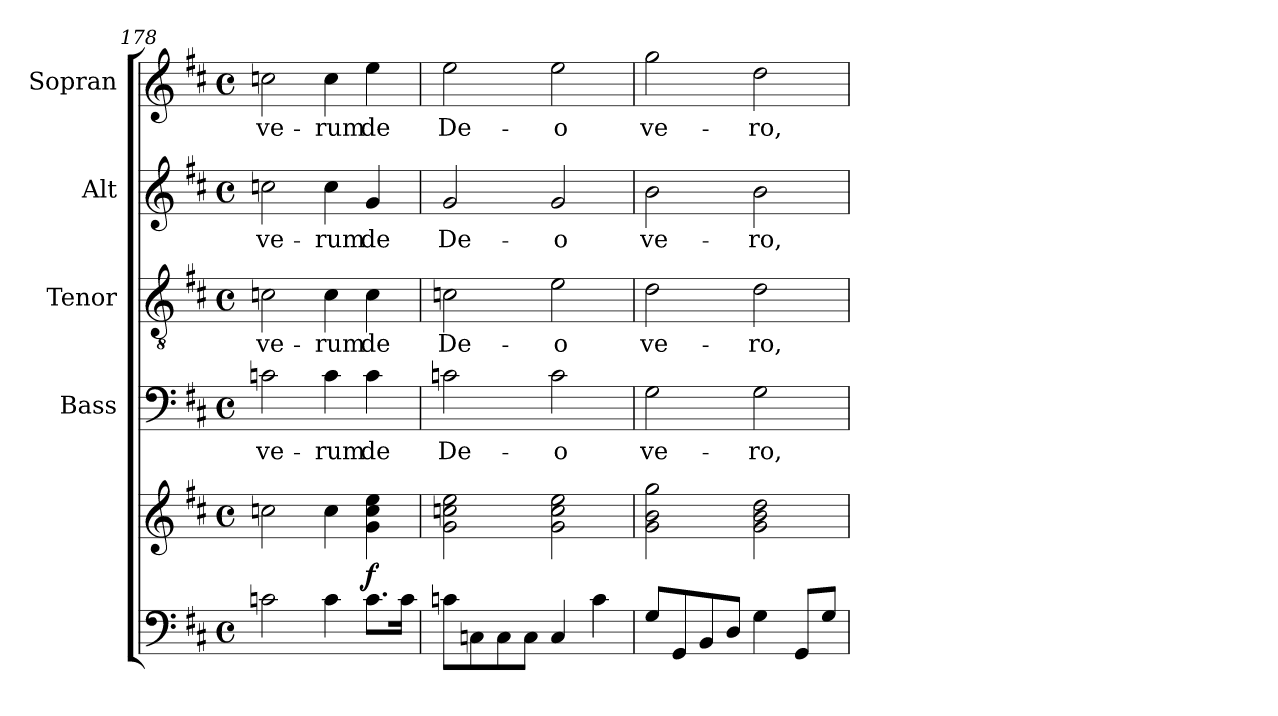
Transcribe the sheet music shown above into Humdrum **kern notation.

**kern	**kern	**dynam	**kern	**text	**kern	**text	**kern	**text	**kern	**text
*part5	*part5	*part5	*part4	*part4	*part3	*part3	*part2	*part2	*part1	*part1
*staff6	*staff5	*staff5/6	*staff4	*staff4	*staff3	*staff3	*staff2	*staff2	*staff1	*staff1
*	*	*	*I"Bass	*	*I"Tenor	*	*I"Alt	*	*I"Sopran	*
*	*	*	*I'B.	*	*I'T.	*	*I'A.	*	*I'S.	*
*clefF4	*clefG2	*	*clefF4	*	*clefGv2	*	*clefG2	*	*clefG2	*
*k[f#c#]	*k[f#c#]	*	*k[f#c#]	*	*k[f#c#]	*	*k[f#c#]	*	*k[f#c#]	*
*D:	*D:	*	*D:	*	*D:	*	*D:	*	*D:	*
*M4/4	*M4/4	*	*M4/4	*	*M4/4	*	*M4/4	*	*M4/4	*
*met(c)	*met(c)	*	*met(c)	*	*met(c)	*	*met(c)	*	*met(c)	*
=178	=178	=178	=178	=178	=178	=178	=178	=178	=178	=178
!	!	!	!	!LO:LY:b	!	!LO:LY:b	!	!LO:LY:b	!	!LO:LY:b
2cn!\	2ccn!\	.	2cn\	ve-	2cn\	ve-	2ccn\	ve-	2ccn\	ve-
!	!	!	!	!LO:LY:b	!	!LO:LY:b	!	!LO:LY:b	!	!LO:LY:b
4c!\	4cc!\	.	4c\	-rum	4c\	-rum	4cc\	-rum	4cc\	-rum
!	!	!LO:DY:b	!	!LO:LY:b	!	!LO:LY:b	!	!LO:LY:b	!	!LO:LY:b
8.c\L	4g\ 4cc\ 4ee\	f	4c\	de	4c\	de	4g/	de	4ee\	de
16c\Jk	.	.	.	.	.	.	.	.	.	.
=179	=179	=179	=179	=179	=179	=179	=179	=179	=179	=179
!	!	!	!	!LO:LY:b	!	!LO:LY:b	!	!LO:LY:b	!	!LO:LY:b
8cn\L	2g\ 2ccn\ 2ee\	.	2cn\	De-	2cn\	De-	2g/	De-	2ee\	De-
8Cn\	.	.	.	.	.	.	.	.	.	.
8C\	.	.	.	.	.	.	.	.	.	.
8C\J	.	.	.	.	.	.	.	.	.	.
!	!	!	!	!LO:LY:b	!	!LO:LY:b	!	!LO:LY:b	!	!LO:LY:b
4C/	2g\ 2cc\ 2ee\	.	2c\	-o	2e\	-o	2g/	-o	2ee\	-o
4c\	.	.	.	.	.	.	.	.	.	.
=180	=180	=180	=180	=180	=180	=180	=180	=180	=180	=180
!	!	!	!	!LO:LY:b	!	!LO:LY:b	!	!LO:LY:b	!	!LO:LY:b
8G/L	2g\ 2b\ 2gg\	.	2G\	ve-	2d\	ve-	2b\	ve-	2gg\	ve-
8GG/	.	.	.	.	.	.	.	.	.	.
8BB/	.	.	.	.	.	.	.	.	.	.
8D/J	.	.	.	.	.	.	.	.	.	.
!	!	!	!	!LO:LY:b	!	!LO:LY:b	!	!LO:LY:b	!	!LO:LY:b
4G\	2g\ 2b\ 2dd\	.	2G\	-ro,	2d\	-ro,	2b\	-ro,	2dd\	-ro,
8GG/L	.	.	.	.	.	.	.	.	.	.
8G/J	.	.	.	.	.	.	.	.	.	.
=	=	=	=	=	=	=	=	=	=	=
*-	*-	*-	*-	*-	*-	*-	*-	*-	*-	*-
